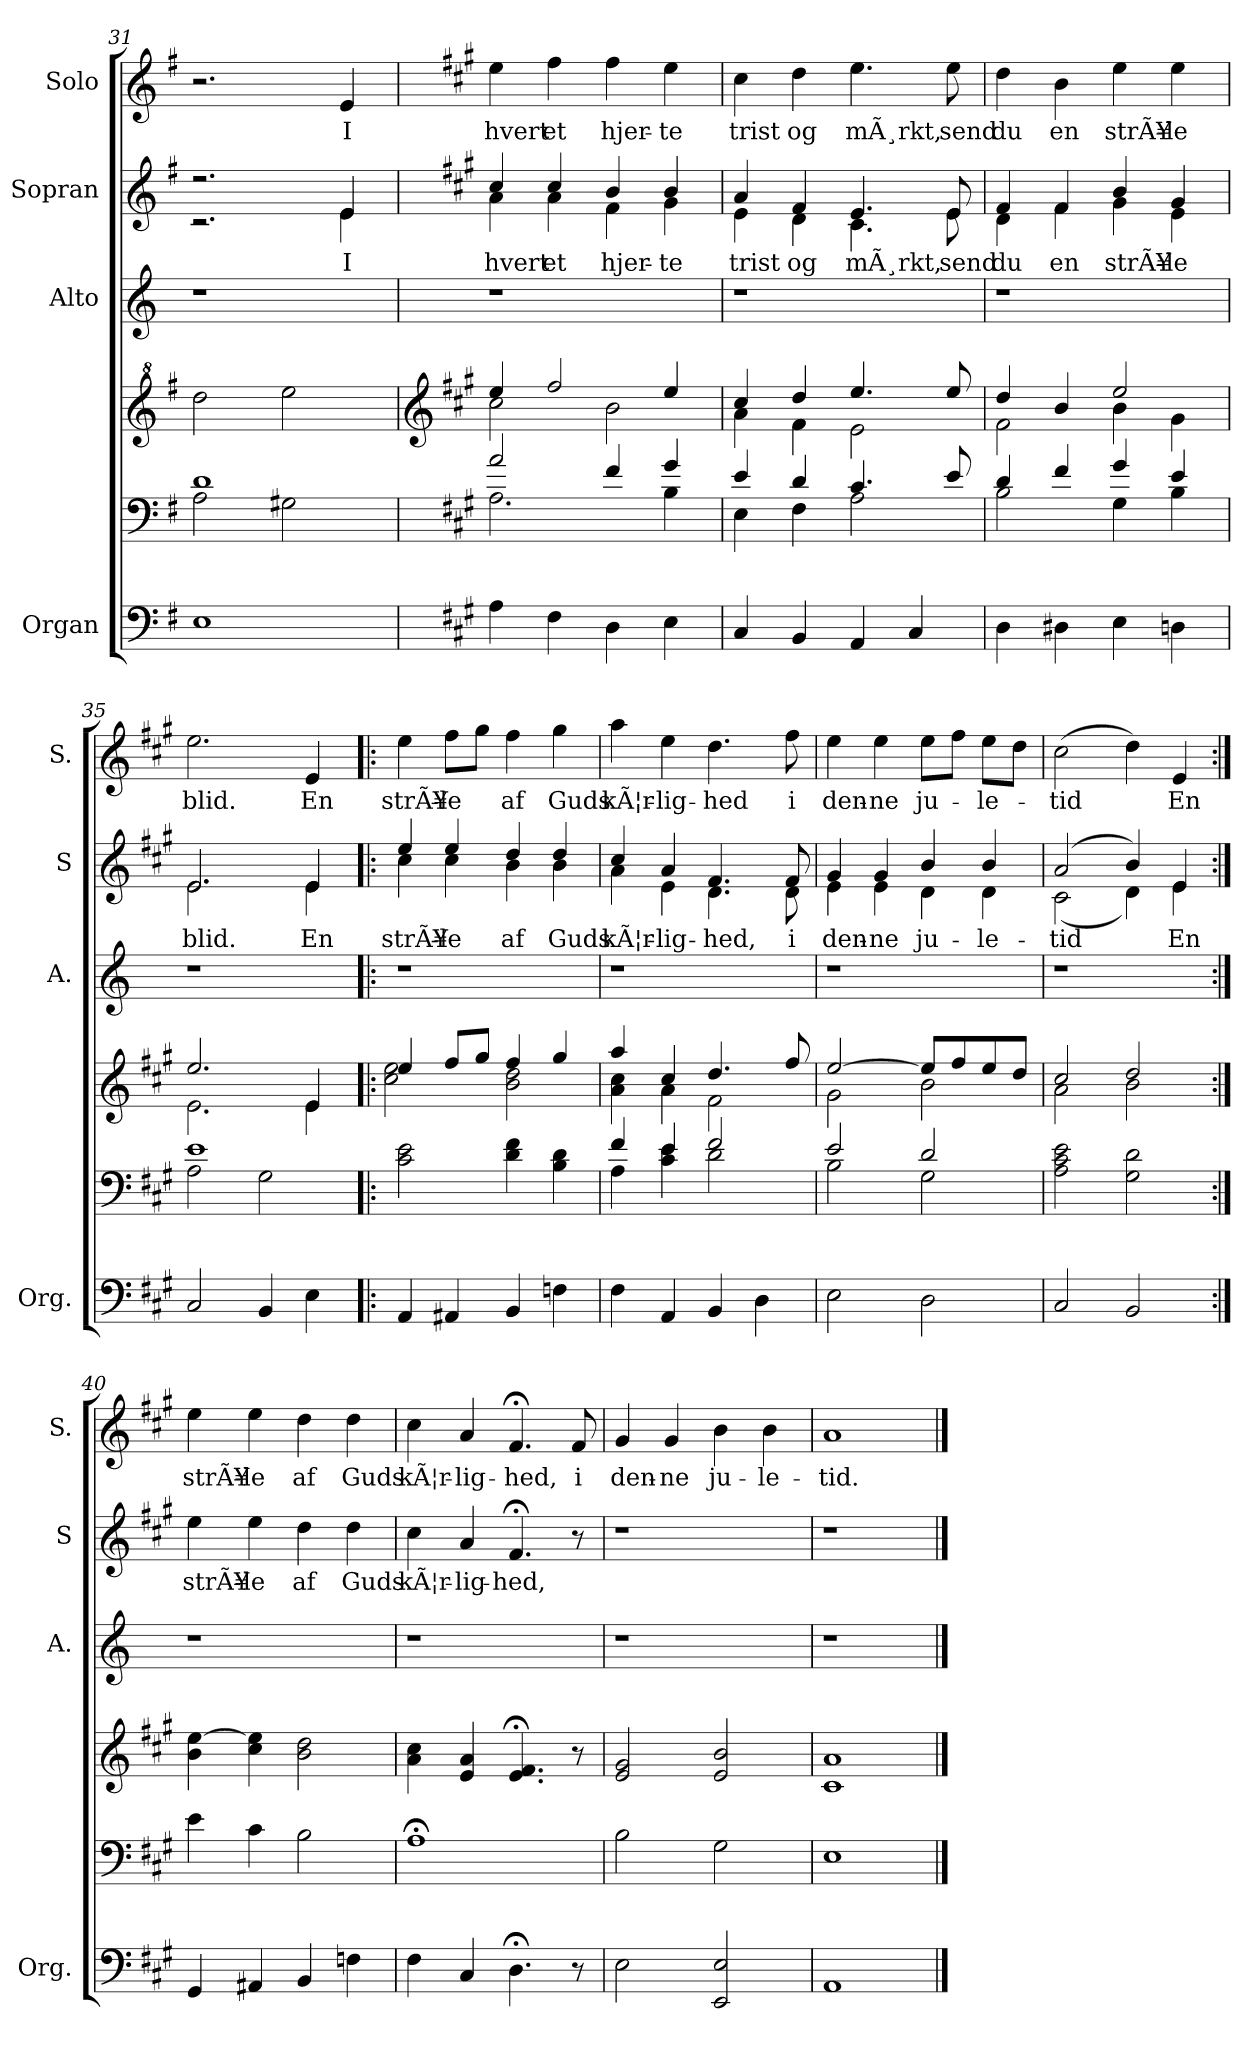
**kern	**kern	**kern	**kern	**kern	**text	**kern	**text
*part4	*part4	*part4	*part3	*part2	*part2	*part1	*part1
*staff6	*staff5	*staff4	*staff3	*staff2	*staff2	*staff1	*staff1
*I"Organ	*	*	*I"Alto	*I"Sopran	*	*I"Solo	*
*I'Org.	*	*	*I'A.	*I'S	*	*I'S.	*
*clefF4	*clefF4	*clefG^2	*clefG2	*clefG2	*	*clefG2	*
*k[f#]	*k[f#]	*k[f#]	*k[]	*k[f#]	*	*k[f#]	*
=31	=31	=31	=31	=31	=31	=31	=31
*	*^	*	*	*^	*	*	*
1E	1d	2A\	2ddd\	1r	2.r	2.r	.	2.r	.
.	.	2G#X\	2eee\	.	.	.	.	.	.
!	!	!	!	!	!	!	!LO:LY:b	!	!LO:LY:b
.	.	.	.	.	4e/	4e\	I	4e/	I
=32	=32	=32	=32	=32	=32	=32	=32	=32	=32
*	*	*	*clefG2	*	*	*	*	*	*
*k[f#c#g#]	*k[f#c#g#]	*	*k[f#c#g#]	*	*k[f#c#g#]	*	*	*k[f#c#g#]	*
*	*	*	*^	*	*	*	*	*	*
!	!	!	!	!	!	!	!	!LO:LY:b	!	!LO:LY:b
4A\	2a/	2.A\	4ee/	2cc#\	1r	4cc#/	4a\	hvert	4ee\	hvert
!	!	!	!	!	!	!	!	!LO:LY:b	!	!LO:LY:b
4F#\	.	.	2ff#/	.	.	4cc#/	4a\	et	4ff#\	et
!	!	!	!	!	!	!	!	!LO:LY:b	!	!LO:LY:b
4D\	4f#/	.	.	2b\	.	4b/	4f#\	hjer-	4ff#\	hjer-
!	!	!	!	!	!	!	!	!LO:LY:b	!	!LO:LY:b
4E\	4g#/	4B\	4ee/	.	.	4b/	4g#\	-te	4ee\	-te
!!LO:LB:g=z
=33	=33	=33	=33	=33	=33	=33	=33	=33	=33	=33
!	!	!	!	!	!	!	!	!LO:LY:b	!	!LO:LY:b
4C#/	4e/	4E\	4cc#/	4a\	1r	4a/	4e\	trist	4cc#\	trist
!	!	!	!	!	!	!	!	!LO:LY:b	!	!LO:LY:b
4BB/	4d/	4F#\	4dd/	4f#\	.	4f#/	4d\	og	4dd\	og
!	!	!	!	!	!	!	!	!LO:LY:b	!	!LO:LY:b
4AA/	4.c#/	2A\	4.ee/	2e\	.	4.e/	4.c#\	mÃ¸rkt,	4.ee\	mÃ¸rkt,
4C#/	.	.	.	.	.	.	.	.	.	.
!	!	!	!	!	!	!	!	!LO:LY:b	!	!LO:LY:b
.	8e/	.	8ee/	.	.	8e/	8e\	send	8ee\	send
=34	=34	=34	=34	=34	=34	=34	=34	=34	=34	=34
!	!	!	!	!	!	!	!	!LO:LY:b	!	!LO:LY:b
4D\	4d/	2B\	4dd/	2f#\	1r	4f#/	4d\	du	4dd\	du
!	!	!	!	!	!	!	!	!LO:LY:b	!	!LO:LY:b
4D#X\	4f#/	.	4b/	.	.	4f#/	4f#\	en	4b\	en
!	!	!	!	!	!	!	!	!LO:LY:b	!	!LO:LY:b
4E\	4g#/	4G#\	2ee/	4b\	.	4b/	4g#\	strÃ¥-	4ee\	strÃ¥-
!	!	!	!	!	!	!	!	!LO:LY:b	!	!LO:LY:b
4Dn\	4e/	4B\	.	4g#\	.	4g#/	4e\	-le	4ee\	-le
=35	=35	=35	=35	=35	=35	=35	=35	=35	=35	=35
!	!	!	!	!	!	!	!	!LO:LY:b	!	!LO:LY:b
2C#/	1e	2A\	2.ee/	2.e\	1r	2.e/	2.e\	blid.	2.ee\	blid.
4BB/	.	2G#\	.	.	.	.	.	.	.	.
!	!	!	!	!	!	!	!	!LO:LY:b	!	!LO:LY:b
4E\	.	.	4e/	4e\	.	4e/	4e\	En	4e/	En
*	*v	*v	*	*	*	*	*	*	*	*
=36!|:	=36!|:	=36!|:	=36!|:	=36!|:	=36!|:	=36!|:	=36!|:	=36!|:	=36!|:
!	!	!	!	!	!	!	!LO:LY:b	!	!LO:LY:b
4AA/	2c#\ 2e\	4ee/	2cc#\ 2ee\	1r	4ee/	4cc#\	strÃ¥-	4ee\	strÃ¥-
!	!	!	!	!	!	!	!LO:LY:b	!	!LO:LY:b
4AA#X/	.	8ff#/L	.	.	4ee/	4cc#\	-le	8ff#\L	-le
.	.	8gg#/J	.	.	.	.	.	8gg#\J	.
!	!	!	!	!	!	!	!LO:LY:b	!	!LO:LY:b
4BB/	4d\ 4f#\	4ff#/	2b\ 2dd\	.	4dd/	4b\	af	4ff#\	af
!	!	!	!	!	!	!	!LO:LY:b	!	!LO:LY:b
4Fn\	4B\ 4d\	4gg#/	.	.	4dd/	4b\	Guds	4gg#\	Guds
=37	=37	=37	=37	=37	=37	=37	=37	=37	=37
*	*^	*	*	*	*	*	*	*	*
!	!	!	!	!	!	!	!	!LO:LY:b	!	!LO:LY:b
4F#\	4f#/	4A\	4aa/	4a\ 4cc#\	1r	4cc#/	4a\	kÃ¦r-	4aa\	kÃ¦r-
!	!	!	!	!	!	!	!	!LO:LY:b	!	!LO:LY:b
4AA/	4e/	4c#\ 4e\	4cc#/	4a\	.	4a/	4e\	-lig-	4ee\	-lig-
!	!	!	!	!	!	!	!	!LO:LY:b	!	!LO:LY:b
4BB/	2f#/	2d\	4.dd/	2f#\	.	4.f#/	4.d\	-hed,	4.dd\	-hed
4D\	.	.	.	.	.	.	.	.	.	.
!	!	!	!	!	!	!	!	!LO:LY:b	!	!LO:LY:b
.	.	.	8ff#/	.	.	8f#/	8d\	i	8ff#\	i
=38	=38	=38	=38	=38	=38	=38	=38	=38	=38	=38
!	!	!	!	!	!	!	!	!LO:LY:b	!	!LO:LY:b
2E\	2e/	2B\	[2ee/	2g#\	1r	4g#/	4e\	den-	4ee\	den-
!	!	!	!	!	!	!	!	!LO:LY:b	!	!LO:LY:b
.	.	.	.	.	.	4g#/	4e\	-ne	4ee\	-ne
!	!	!	!	!	!	!	!	!LO:LY:b	!	!LO:LY:b
2D\	2d/	2G#\	8ee/L]	2b\	.	4b/	4d\	ju-	8ee\L	ju-
.	.	.	8ff#/	.	.	.	.	.	8ff#\J	.
!	!	!	!	!	!	!	!	!LO:LY:b	!	!LO:LY:b
.	.	.	8ee/	.	.	4b/	4d\	-le-	8ee\L	-le-
.	.	.	8dd/J	.	.	.	.	.	8dd\J	.
*	*v	*v	*	*	*	*	*	*	*	*
!!LO:PB:g=z
=39	=39	=39	=39	=39	=39	=39	=39	=39	=39
!	!	!	!	!	!	!	!LO:LY:b	!	!LO:LY:b
2C#/	2A\ 2c#\ 2e\	2cc#/	2a\	1r	(2a/	(2c#\	-tid	(2cc#\	-tid
2BB/	2G#\ 2d\	2dd/	2b\	.	4b/)	4d\)	.	4dd\)	.
!	!	!	!	!	!	!	!LO:LY:b	!	!LO:LY:b
.	.	.	.	.	4e/	4e\	En	4e/	En
*	*	*v	*v	*	*	*	*	*	*
=40:|!	=40:|!	=40:|!	=40:|!	=40:|!	=40:|!	=40:|!	=40:|!	=40:|!
!	!	!	!	!	!	!LO:LY:b	!	!LO:LY:b
*	*	*	*	*v	*v	*	*	*
4GG#/	4e\	4b\ [4ee\	1r	4ee\	strÃ¥-	4ee\	strÃ¥-
!	!	!	!	!	!LO:LY:b	!	!LO:LY:b
4AA#X/	4c#\	4cc#\ 4ee\]	.	4ee\	-le	4ee\	-le
!	!	!	!	!	!LO:LY:b	!	!LO:LY:b
4BB/	2B\	2b\ 2dd\	.	4dd\	af	4dd\	af
!	!	!	!	!	!LO:LY:b	!	!LO:LY:b
4Fn\	.	.	.	4dd\	Guds	4dd\	Guds
=41	=41	=41	=41	=41	=41	=41	=41
!	!	!	!	!	!LO:LY:b	!	!LO:LY:b
4F#\	1A;<	4a\ 4cc#\	1r	4cc#\	kÃ¦r-	4cc#\	kÃ¦r-
!	!	!	!	!	!LO:LY:b	!	!LO:LY:b
4C#/	.	4e/ 4a/	.	4a/	-lig-	4a/	-lig-
!	!	!	!	!	!LO:LY:b	!	!LO:LY:b
4.D;<\	.	4.e/;< 4.f#/;<	.	4.f#;</	-hed,	4.f#;</	-hed,
!	!	!	!	!	!	!	!LO:LY:b
8r	.	8r	.	8r	.	8f#/	i
=42	=42	=42	=42	=42	=42	=42	=42
!	!	!	!	!	!	!	!LO:LY:b
2E\	2B\	2e/ 2g#/	1r	1r	.	4g#/	den-
!	!	!	!	!	!	!	!LO:LY:b
.	.	.	.	.	.	4g#/	-ne
!	!	!	!	!	!	!	!LO:LY:b
2EE/ 2E/	2G#\	2e/ 2b/	.	.	.	4b\	ju-
!	!	!	!	!	!	!	!LO:LY:b
.	.	.	.	.	.	4b\	-le-
=43	=43	=43	=43	=43	=43	=43	=43
!	!	!	!	!	!	!	!LO:LY:b
1AA	1E	1c# 1a	1r	1r	.	1a	-tid.
==	==	==	==	==	==	==	==
*-	*-	*-	*-	*-	*-	*-	*-
